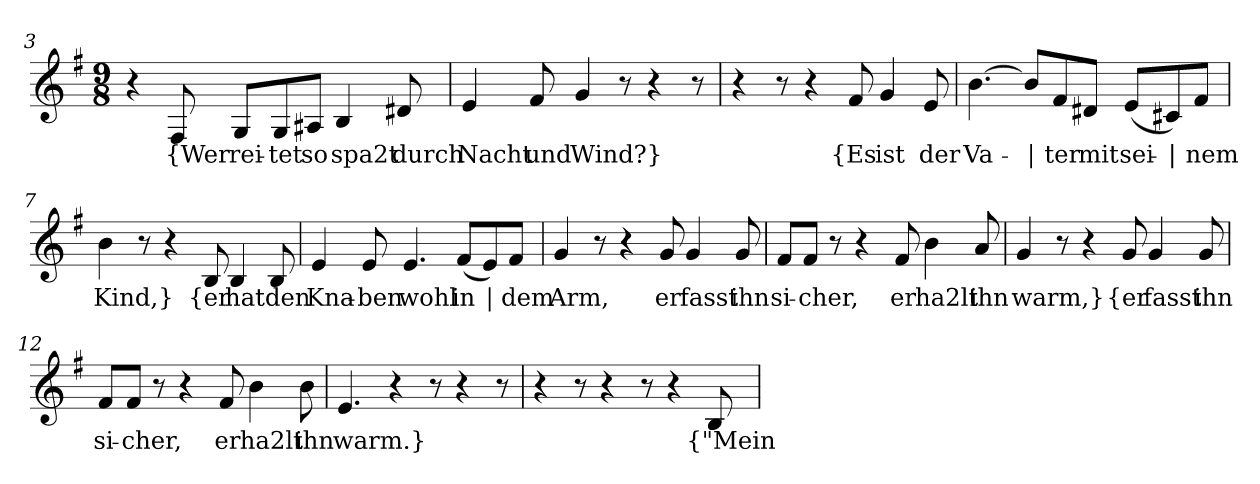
**kern	**text
*part1	*part1
*staff1	*staff1
*clefG2	*
*k[f#]	*
*M9/8	*
*MM120	*
=3	=3
4r	.
8F#	{Wer
8G/L	rei-
8G/	-tet
8A#X/J	so
4B	spa2t
8d#X	durch
=4	=4
4e	Nacht
8f#	und
4g	Wind?}
8r	.
4r	.
8r	.
=5	=5
4r	.
8r	.
4r	.
8f#	{Es
4g	ist
8e	der
=6	=6
[4.b	Va-
8b/L]	|
8f#/	-ter
8d#X/J	mit
(8e/L	sei-
8c#X/)	|
8f#/J	-nem
=7	=7
4b	Kind,}
8r	.
4r	.
8B	{er
4B	hat
8B	den
=8	=8
4e	Kna-
8e	-ben
4.e	wohl
(8f#/L	in
8e/)	|
8f#/J	dem
=9	=9
4g	Arm,
8r	.
4r	.
8g	er
4g	fasst
8g	ihn
=10	=10
8f#/L	si-
8f#/J	-cher,
8r	.
4r	.
8f#	er
4b	ha2lt
8a	ihn
=11	=11
4g	warm,}
8r	.
4r	.
8g	{er
4g	fasst
8g	ihn
=12	=12
8f#/L	si-
8f#/J	-cher,
8r	.
4r	.
8f#	er
4b	ha2lt
8b	ihn
=13	=13
4.e	warm.}
4r	.
8r	.
4r	.
8r	.
=14	=14
4r	.
8r	.
4r	.
8r	.
4r	.
8B	{"Mein
=	=
*-	*-
